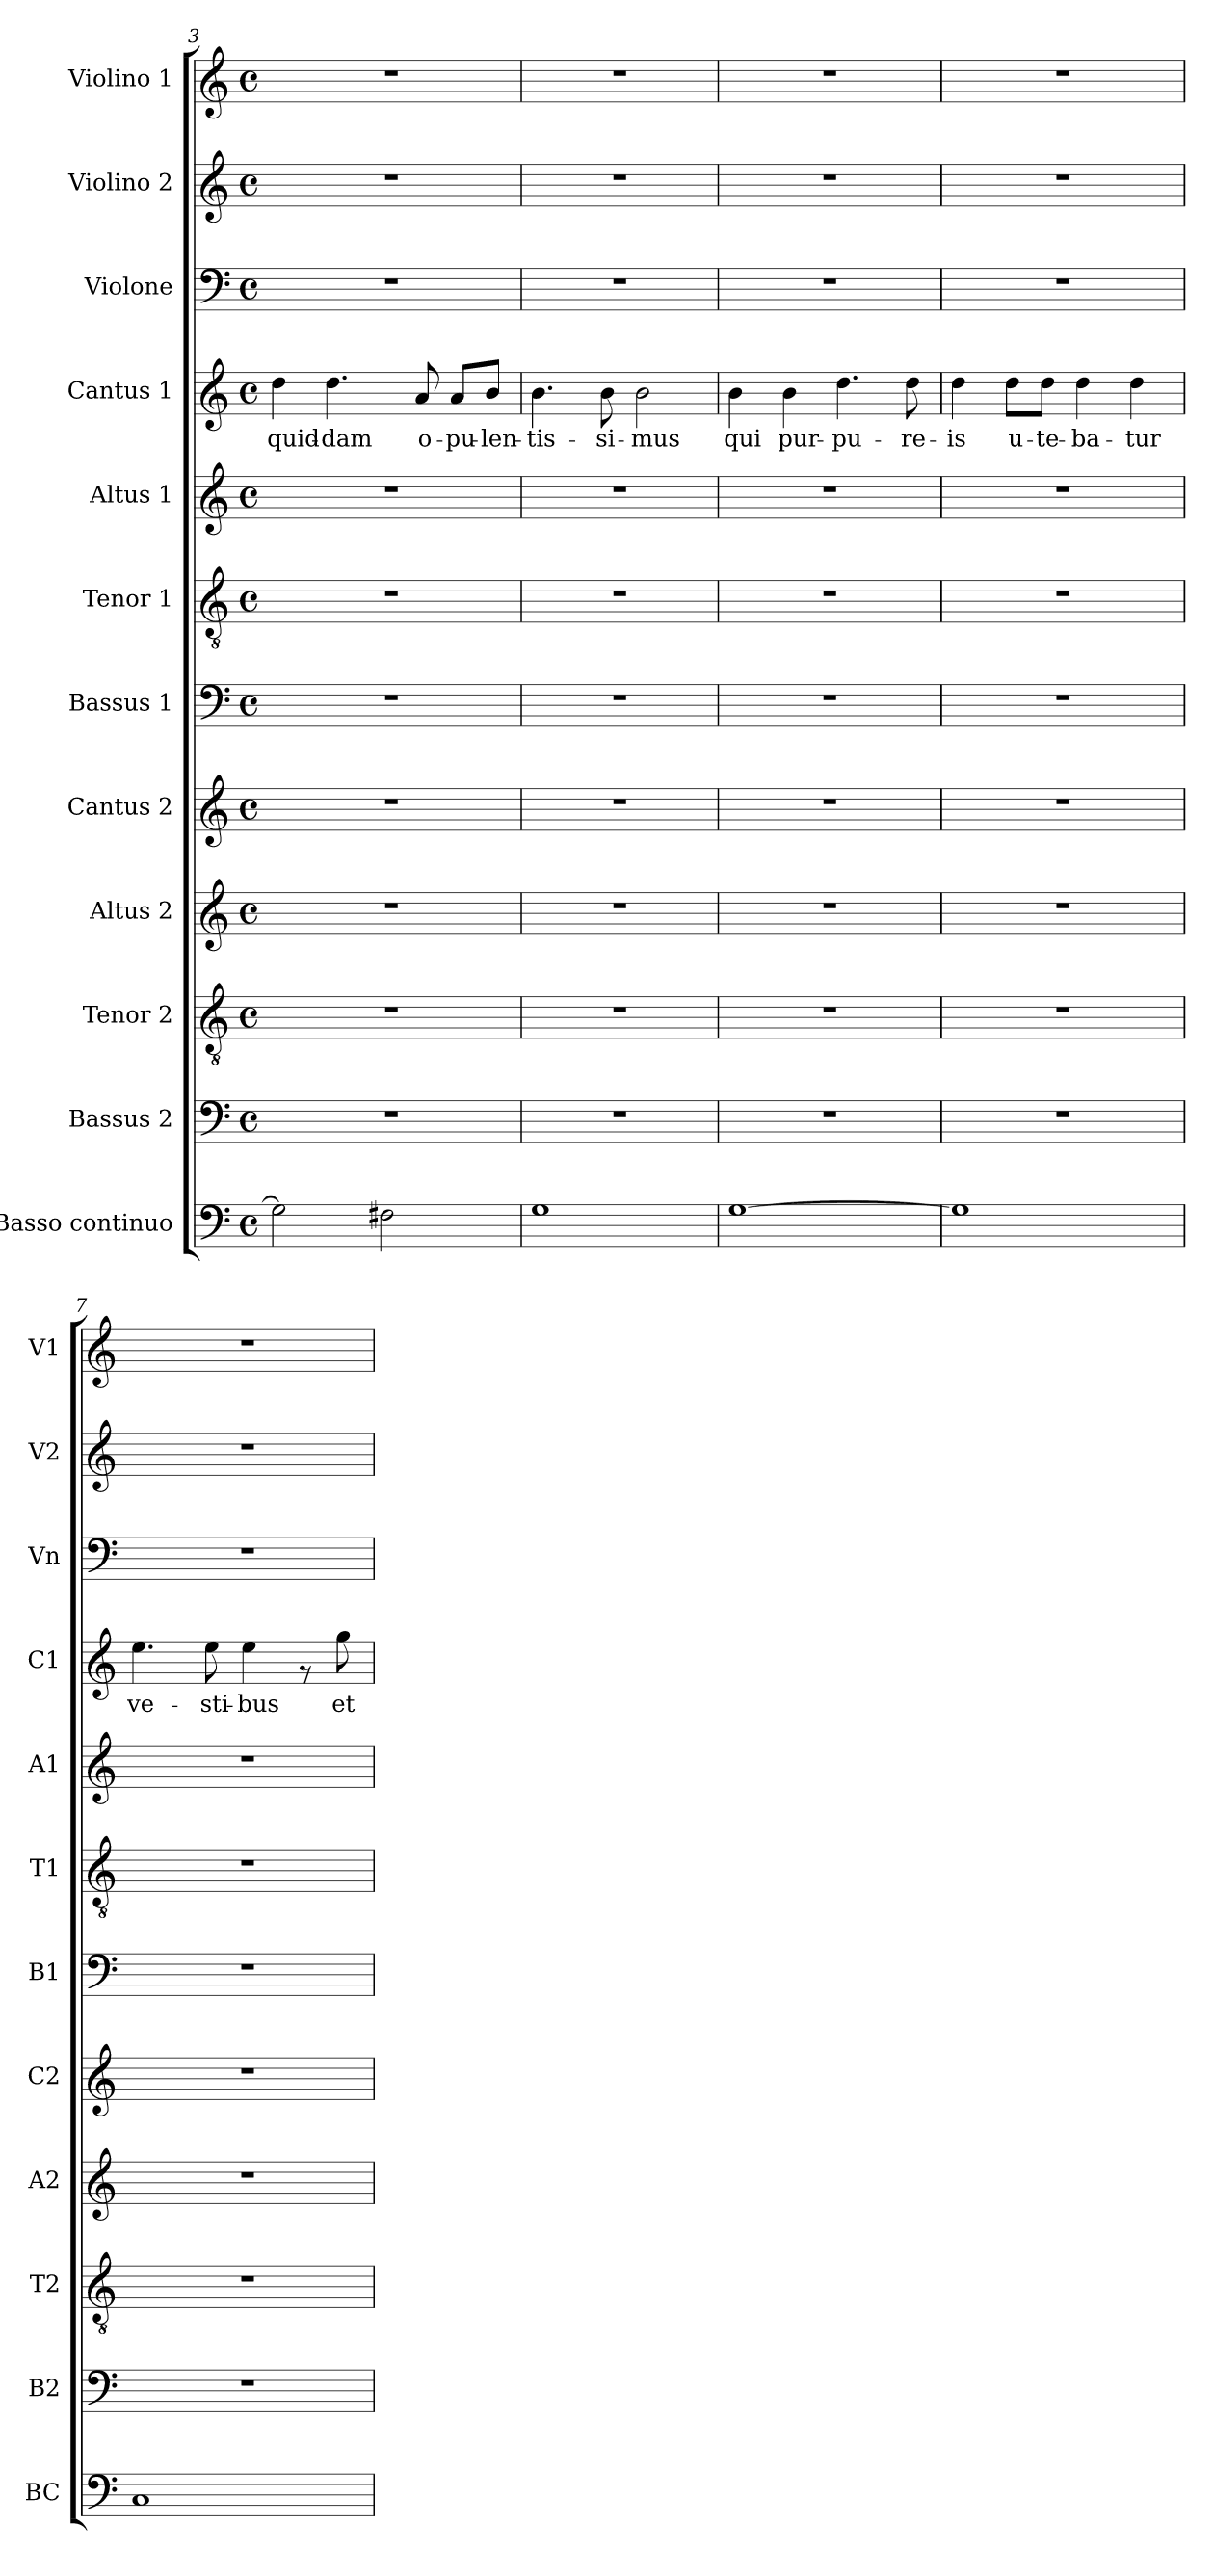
**kern	**kern	**kern	**kern	**kern	**kern	**kern	**kern	**kern	**text	**kern	**kern	**kern
*part12	*part11	*part10	*part9	*part8	*part7	*part6	*part5	*part4	*part4	*part3	*part2	*part1
*staff12	*staff11	*staff10	*staff9	*staff8	*staff7	*staff6	*staff5	*staff4	*staff4	*staff3	*staff2	*staff1
*I"Basso continuo	*I"Bassus 2	*I"Tenor 2	*I"Altus 2	*I"Cantus 2	*I"Bassus 1	*I"Tenor 1	*I"Altus 1	*I"Cantus 1	*	*I"Violone	*I"Violino 2	*I"Violino 1
*I'BC	*I'B2	*I'T2	*I'A2	*I'C2	*I'B1	*I'T1	*I'A1	*I'C1	*	*I'Vn	*I'V2	*I'V1
*clefF4	*clefF4	*clefGv2	*clefG2	*clefG2	*clefF4	*clefGv2	*clefG2	*clefG2	*	*clefF4	*clefG2	*clefG2
*ITrd7c12	*	*	*	*	*	*	*	*	*	*ITrd7c12	*	*
*k[]	*k[]	*k[]	*k[]	*k[]	*k[]	*k[]	*k[]	*k[]	*	*k[]	*k[]	*k[]
*C:	*C:	*C:	*C:	*C:	*C:	*C:	*C:	*C:	*	*C:	*C:	*C:
*M4/4	*M4/4	*M4/4	*M4/4	*M4/4	*M4/4	*M4/4	*M4/4	*M4/4	*	*M4/4	*M4/4	*M4/4
*met(c)	*met(c)	*met(c)	*met(c)	*met(c)	*met(c)	*met(c)	*met(c)	*met(c)	*	*met(c)	*met(c)	*met(c)
=3	=3	=3	=3	=3	=3	=3	=3	=3	=3	=3	=3	=3
!	!	!	!	!	!	!	!	!	!LO:LY:b	!	!	!
2GG\]	1r	1r	1r	1r	1r	1r	1r	4dd\	quid-	1r	1r	1r
!	!	!	!	!	!	!	!	!	!LO:LY:b	!	!	!
.	.	.	.	.	.	.	.	4.dd\	-dam	.	.	.
2FF#X\	.	.	.	.	.	.	.	.	.	.	.	.
!	!	!	!	!	!	!	!	!	!LO:LY:b	!	!	!
.	.	.	.	.	.	.	.	8a/	o-	.	.	.
!	!	!	!	!	!	!	!	!	!LO:LY:b	!	!	!
.	.	.	.	.	.	.	.	8a/L	-pu-	.	.	.
!	!	!	!	!	!	!	!	!	!LO:LY:b	!	!	!
.	.	.	.	.	.	.	.	8b/J	-len-	.	.	.
=4	=4	=4	=4	=4	=4	=4	=4	=4	=4	=4	=4	=4
!	!	!	!	!	!	!	!	!	!LO:LY:b	!	!	!
1GG	1r	1r	1r	1r	1r	1r	1r	4.b\	-tis-	1r	1r	1r
!	!	!	!	!	!	!	!	!	!LO:LY:b	!	!	!
.	.	.	.	.	.	.	.	8b\	-si-	.	.	.
!	!	!	!	!	!	!	!	!	!LO:LY:b	!	!	!
.	.	.	.	.	.	.	.	2b\	-mus	.	.	.
=5	=5	=5	=5	=5	=5	=5	=5	=5	=5	=5	=5	=5
!	!	!	!	!	!	!	!	!	!LO:LY:b	!	!	!
[1GG	1r	1r	1r	1r	1r	1r	1r	4b\	qui	1r	1r	1r
!	!	!	!	!	!	!	!	!	!LO:LY:b	!	!	!
.	.	.	.	.	.	.	.	4b\	pur-	.	.	.
!	!	!	!	!	!	!	!	!	!LO:LY:b	!	!	!
.	.	.	.	.	.	.	.	4.dd\	-pu-	.	.	.
!	!	!	!	!	!	!	!	!	!LO:LY:b	!	!	!
.	.	.	.	.	.	.	.	8dd\	-re-	.	.	.
!!LO:PB:g=z
=6	=6	=6	=6	=6	=6	=6	=6	=6	=6	=6	=6	=6
!	!	!	!	!	!	!	!	!	!LO:LY:b	!	!	!
1GG]	1r	1r	1r	1r	1r	1r	1r	4dd\	-is	1r	1r	1r
!	!	!	!	!	!	!	!	!	!LO:LY:b	!	!	!
.	.	.	.	.	.	.	.	8dd\L	u-	.	.	.
!	!	!	!	!	!	!	!	!	!LO:LY:b	!	!	!
.	.	.	.	.	.	.	.	8dd\J	-te-	.	.	.
!	!	!	!	!	!	!	!	!	!LO:LY:b	!	!	!
.	.	.	.	.	.	.	.	4dd\	-ba-	.	.	.
!	!	!	!	!	!	!	!	!	!LO:LY:b	!	!	!
.	.	.	.	.	.	.	.	4dd\	-tur	.	.	.
=7	=7	=7	=7	=7	=7	=7	=7	=7	=7	=7	=7	=7
!	!	!	!	!	!	!	!	!	!LO:LY:b	!	!	!
1CC	1r	1r	1r	1r	1r	1r	1r	4.ee\	ve-	1r	1r	1r
!	!	!	!	!	!	!	!	!	!LO:LY:b	!	!	!
.	.	.	.	.	.	.	.	8ee\	-sti-	.	.	.
!	!	!	!	!	!	!	!	!	!LO:LY:b	!	!	!
.	.	.	.	.	.	.	.	4ee\	-bus	.	.	.
.	.	.	.	.	.	.	.	8rf	.	.	.	.
!	!	!	!	!	!	!	!	!	!LO:LY:b	!	!	!
.	.	.	.	.	.	.	.	8gg\	et	.	.	.
=	=	=	=	=	=	=	=	=	=	=	=	=
*-	*-	*-	*-	*-	*-	*-	*-	*-	*-	*-	*-	*-
